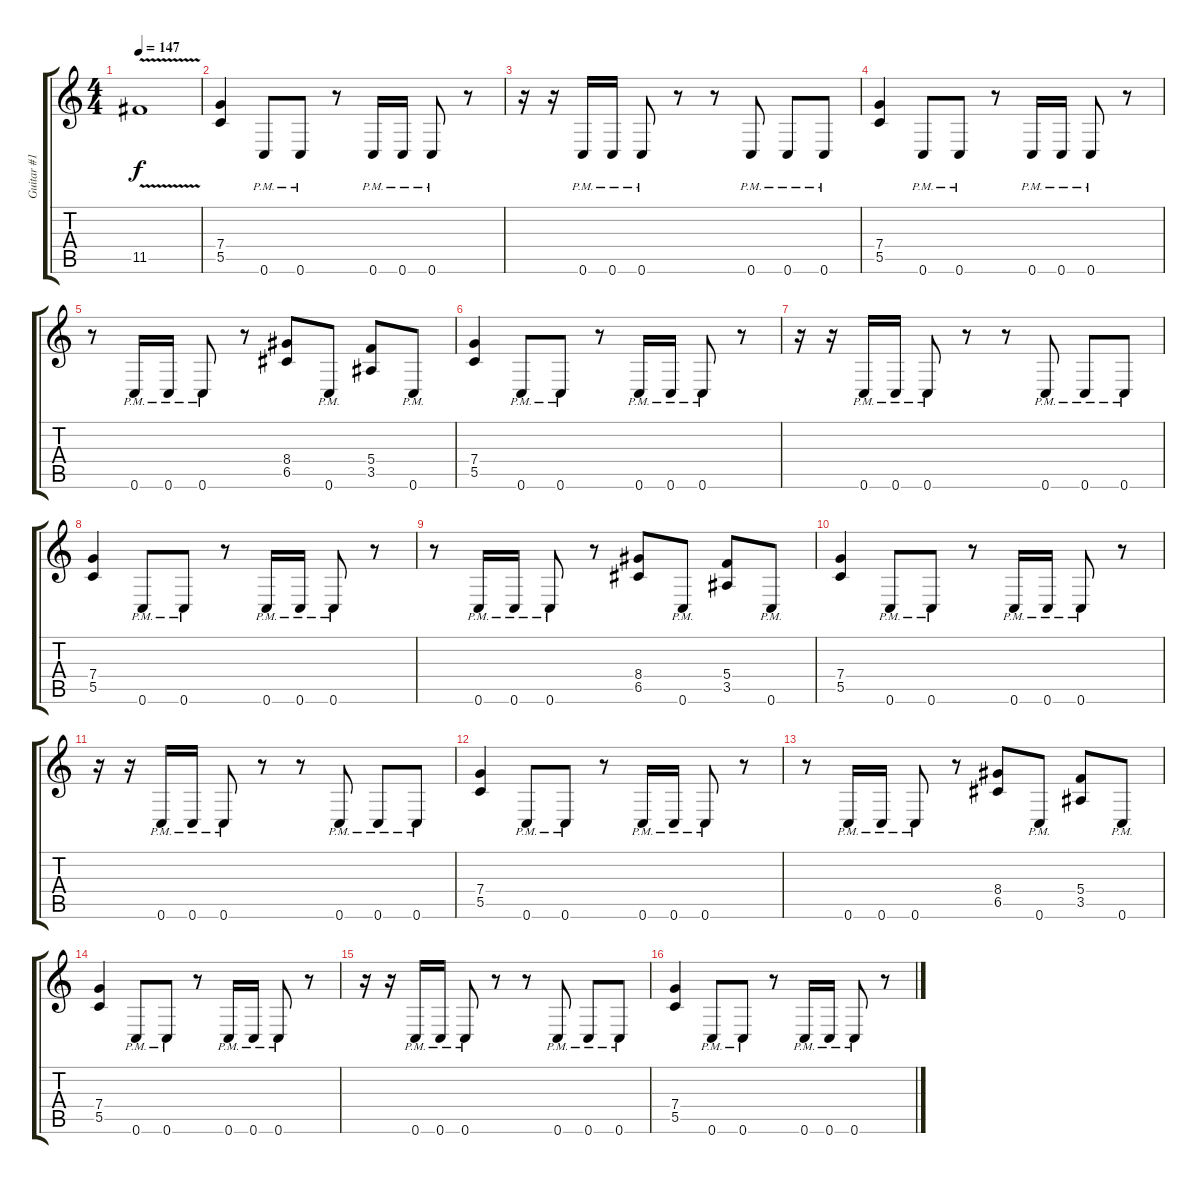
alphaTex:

\track ("Guitar #1" "Guitar #1") {instrument distortionguitar}
\staff {score tabs}
\tuning (D4 A3 F3 C3 G2 C2) {hide}
\ts (4 4)
\tempo 147
\clef g2
\ks c
11.5{v t}.1{dy f} |
(7.4 5.5).4 0.6{pm}.8 0.6{pm}.8 r.8 0.6{pm}.16 0.6{pm}.16 0.6{pm}.8 r.8 |
r.16 r.16 0.6{pm}.16 0.6{pm}.16 0.6{pm}.8 r.8 r.8 0.6{pm}.8 0.6{pm}.8 0.6{pm}.8 |
(7.4 5.5).4 0.6{pm}.8 0.6{pm}.8 r.8 0.6{pm}.16 0.6{pm}.16 0.6{pm}.8 r.8 |
r.8 0.6{pm}.16 0.6{pm}.16 0.6{pm}.8 r.8 (8.4 6.5).8 0.6{pm}.8 (5.4 3.5).8 0.6{pm}.8 |
(7.4 5.5).4 0.6{pm}.8 0.6{pm}.8 r.8 0.6{pm}.16 0.6{pm}.16 0.6{pm}.8 r.8 |
r.16 r.16 0.6{pm}.16 0.6{pm}.16 0.6{pm}.8 r.8 r.8 0.6{pm}.8 0.6{pm}.8 0.6{pm}.8 |
(7.4 5.5).4 0.6{pm}.8 0.6{pm}.8 r.8 0.6{pm}.16 0.6{pm}.16 0.6{pm}.8 r.8 |
r.8 0.6{pm}.16 0.6{pm}.16 0.6{pm}.8 r.8 (8.4 6.5).8 0.6{pm}.8 (5.4 3.5).8 0.6{pm}.8 |
(7.4 5.5).4 0.6{pm}.8 0.6{pm}.8 r.8 0.6{pm}.16 0.6{pm}.16 0.6{pm}.8 r.8 |
r.16 r.16 0.6{pm}.16 0.6{pm}.16 0.6{pm}.8 r.8 r.8 0.6{pm}.8 0.6{pm}.8 0.6{pm}.8 |
(7.4 5.5).4 0.6{pm}.8 0.6{pm}.8 r.8 0.6{pm}.16 0.6{pm}.16 0.6{pm}.8 r.8 |
r.8 0.6{pm}.16 0.6{pm}.16 0.6{pm}.8 r.8 (8.4 6.5).8 0.6{pm}.8 (5.4 3.5).8 0.6{pm}.8 |
(7.4 5.5).4 0.6{pm}.8 0.6{pm}.8 r.8 0.6{pm}.16 0.6{pm}.16 0.6{pm}.8 r.8 |
r.16 r.16 0.6{pm}.16 0.6{pm}.16 0.6{pm}.8 r.8 r.8 0.6{pm}.8 0.6{pm}.8 0.6{pm}.8 |
(7.4 5.5).4 0.6{pm}.8 0.6{pm}.8 r.8 0.6{pm}.16 0.6{pm}.16 0.6{pm}.8 r.8
